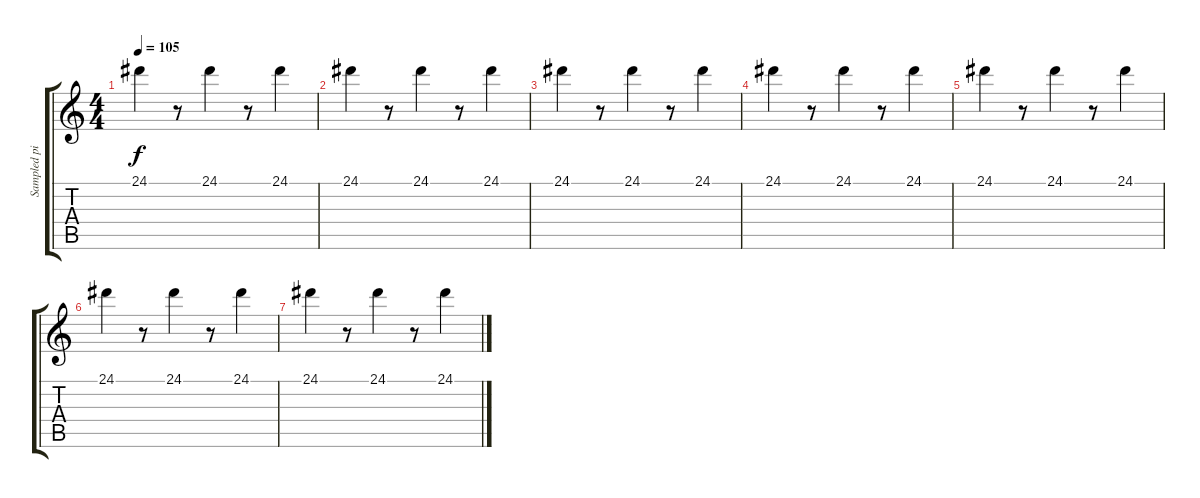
\track ("Sampled piano (Mr.Hahn)" "Sampled pi") {instrument electricpiano2}
\staff {score tabs}
\tuning (Eb4 Bb3 Gb3 Db3 Ab2 Db2) {hide}
\ts (4 4)
\tempo 105
\clef g2
\ks c
24.1.4{dy f volume 13 instrument kalimba} r.8 24.1.4{volume 13 instrument kalimba} r.8 24.1.4{volume 13 instrument kalimba} |
24.1.4{volume 13 instrument kalimba} r.8 24.1.4{volume 13 instrument kalimba} r.8 24.1.4{volume 13 instrument kalimba} |
24.1.4{volume 13 instrument kalimba} r.8 24.1.4{volume 13 instrument kalimba} r.8 24.1.4{volume 13 instrument kalimba} |
24.1.4{volume 13 instrument kalimba} r.8 24.1.4{volume 13 instrument kalimba} r.8 24.1.4{volume 13 instrument kalimba} |
24.1.4{volume 13 instrument kalimba} r.8 24.1.4{volume 13 instrument kalimba} r.8 24.1.4{volume 13 instrument kalimba} |
24.1.4{volume 13 instrument kalimba} r.8 24.1.4{volume 13 instrument kalimba} r.8 24.1.4{volume 13 instrument kalimba} |
24.1.4{volume 13 instrument kalimba} r.8 24.1.4{volume 13 instrument kalimba} r.8 24.1.4{volume 13 instrument kalimba}
